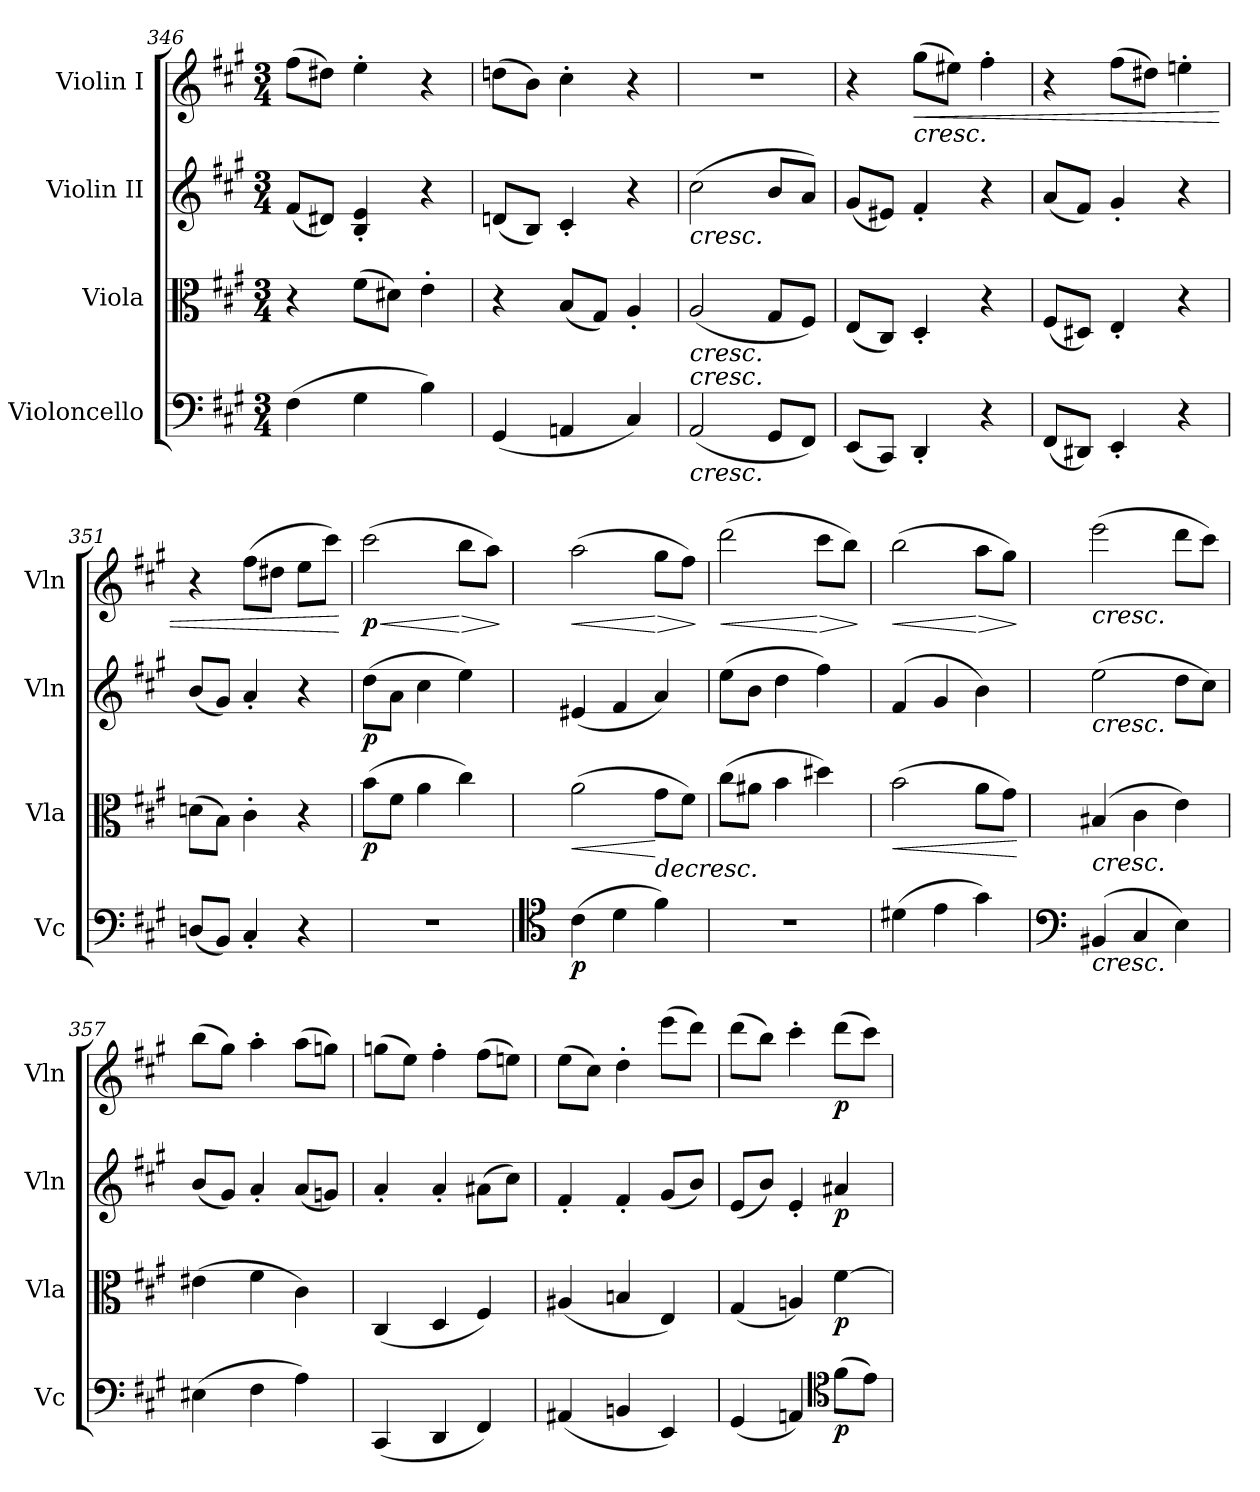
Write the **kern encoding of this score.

**kern	**dynam	**kern	**dynam	**kern	**dynam	**kern	**dynam
*part4	*part4	*part3	*part3	*part2	*part2	*part1	*part1
*staff4	*staff4	*staff3	*staff3	*staff2	*staff2	*staff1	*staff1
*I"Violoncello	*	*I"Viola	*	*I"Violin II	*	*I"Violin I	*
*I'Vc	*	*I'Vla	*	*I'Vln	*	*I'Vln	*
*clefF4	*	*clefC3	*	*clefG2	*	*clefG2	*
*k[f#c#g#]	*	*k[f#c#g#]	*	*k[f#c#g#]	*	*k[f#c#g#]	*
*M3/4	*	*M3/4	*	*M3/4	*	*M3/4	*
=346	=346	=346	=346	=346	=346	=346	=346
(>4F#\	.	4r	.	(<8f#/L	.	(>8ff#\L	.
.	.	.	.	8d#X/J)	.	8dd#X\J)	.
4G#\	.	(>8f#\L	.	4B/' 4e/'	.	4ee'\	.
.	.	8d#X\J)	.	.	.	.	.
4B\)	.	4e'\	.	4r	.	4r	.
=347	=347	=347	=347	=347	=347	=347	=347
(<4GG#/	.	4r	.	(<8dn/L	.	(>8ddn\L	.
.	.	.	.	8B/J)	.	8b\J)	.
4AAn/	.	(<8B/L	.	4c#'/	.	4cc#'\	.
.	.	8G#/J)	.	.	.	.	.
4C#/)	.	4A'/	.	4r	.	4r	.
=348	=348	=348	=348	=348	=348	=348	=348
!	!	!	!	!LO:TX:b:i:t=cresc.	!	!	!
!	!	!LO:TX:b:i:t=cresc.	!	!	!	!	!
!LO:TX:b:i:t=cresc.	!	!	!	!	!	!	!
!	!	!	!LO:HP:b	!	!	!	!
(<2AA/	.	(<2A/	<	(>2cc#\	.	2.r	.
8GG#/L	.	8G#/L	.	8b/L	.	.	.
8FF#/J)	.	8F#/J)	.	8a/J)	.	.	.
=349	=349	=349	=349	=349	=349	=349	=349
(<8EE/L	.	(<8E/L	.	(<8g#/L	.	4r	.
8CC#/J)	.	8C#/J)	.	8e#X/J)	.	.	.
!	!	!	!	!	!	!LO:TX:b:i:t=cresc.	!
!	!	!	!	!	!	!	!LO:HP:b
4DD'/	.	4D'/	.	4f#'/	.	(>8gg#\L	<
.	.	.	.	.	.	8ee#X\J)	.
4r	.	4r	.	4r	.	4ff#'\	.
=350	=350	=350	=350	=350	=350	=350	=350
(<8FF#/L	.	(<8F#/L	.	(<8a/L	.	4r	.
8DD#X/J)	.	8D#X/J)	.	8f#/J)	.	.	.
4EE'/	.	4E'/	.	4g#'/	.	(>8ff#\L	.
.	.	.	.	.	.	8dd#X\J)	.
4r	.	4r	.	4r	.	4een'\	.
=351	=351	=351	=351	=351	=351	=351	=351
(<8Dn/L	.	(>8dn\L	.	(<8b/L	.	4r	.
8BB/J)	.	8B\J)	.	8g#/J)	.	.	.
4C#'/	.	4c#'\	.	4a'/	.	(>8ff#\L	.
.	.	.	.	.	.	8dd#X\J	.
4r	.	4r	.	4r	.	8ee\L	.
.	.	.	.	.	.	8ccc#\J)	.
.	.	.	.	.	.	.	[
=352	=352	=352	=352	=352	=352	=352	=352
!	!	!	!LO:DY:b	!	!LO:DY:b	!	!LO:HP:b
!	!	!	!	!	!	!	!LO:DY:n=1:b
2.r	.	(>8b\L	p	(>8dd\L	p	(>2ccc#\	< p
.	.	8f#\J	.	8a\J	.	.	.
.	.	4a\	.	4cc#\	.	.	.
!	!	!	!	!	!	!	!LO:HP:n=1:b
.	.	4cc#\)	.	4ee\)	.	8bb\L	[ >
.	.	.	.	.	.	8aa\J)	.
.	.	.	.	.	.	.	]
=353	=353	=353	=353	=353	=353	=353	=353
*clefC4	*	*	*	*	*	*	*
!	!LO:DY:b	!	!LO:HP:b	!	!	!	!LO:HP:b
(>4c#\	p	(>2a\	<	(<4e#X/	.	(>2aa\	<
4d\	.	.	.	4f#/	.	.	.
!	!	!	!LO:HP:n=1:b	!	!	!	!LO:HP:n=1:b
4f#\)	.	8g#\L	[ >	4a/)	.	8gg#\L	[ >
.	.	8f#\J)	.	.	.	8ff#\J)	.
.	.	.	[	.	.	.	]
=354	=354	=354	=354	=354	=354	=354	=354
!	!	!	!	!	!	!	!LO:HP:b
2.r	.	(>8cc#\L	.	(>8ee\L	.	(>2ddd\	<
.	.	8a#X\J	.	8b\J	.	.	.
.	.	4b\	.	4dd\	.	.	.
!	!	!	!	!	!	!	!LO:HP:n=1:b
.	.	4dd#X\)	.	4ff#\)	.	8ccc#\L	[ >
.	.	.	.	.	.	8bb\J)	.
.	.	.	.	.	.	.	]
=355	=355	=355	=355	=355	=355	=355	=355
!	!	!	!LO:HP:b	!	!	!	!LO:HP:b
(>4d#X\	.	(>2b\	<	(>4f#/	.	(>2bb\	<
4e\	.	.	.	4g#/	.	.	.
!	!	!	!	!	!	!	!LO:HP:n=1:b
4g#\)	.	8a\L	]	4b\)	.	8aa\L	[ >
.	.	8g#\J)	.	.	.	8gg#\J)	.
.	.	.	[	.	.	.	]
=356	=356	=356	=356	=356	=356	=356	=356
*clefF4	*	*	*	*	*	*	*
!	!	!	!	!	!	!LO:TX:b:i:t=cresc.	!
!	!	!	!	!LO:TX:b:i:t=cresc.	!	!	!
!	!	!LO:TX:b:i:t=cresc.	!	!	!	!	!
!LO:TX:b:i:t=cresc.	!	!	!	!	!	!	!
(>4BB#X/	.	(>4B#X/	.	(>2ee\	.	(>2eee\	.
4C#/	.	4c#\	.	.	.	.	.
4E\)	.	4e\)	.	8dd\L	.	8ddd\L	.
.	.	.	.	8cc#\J)	.	8ccc#\J)	.
=357	=357	=357	=357	=357	=357	=357	=357
(>4E#X\	.	(>4e#X\	.	(<8b/L	.	(>8bb\L	.
.	.	.	.	8g#/J)	.	8gg#\J)	.
4F#\	.	4f#\	.	4a'/	.	4aa'\	.
4A\)	.	4c#\)	.	(<8a/L	.	(>8aa\L	.
.	.	.	.	8gn/J)	.	8ggn\J)	.
=358	=358	=358	=358	=358	=358	=358	=358
(<4CC#/	.	(<4C#/	.	4a'/	.	(>8ggn\L	.
.	.	.	.	.	.	8ee\J)	.
4DD/	.	4D/	.	4a'/	.	4ff#'\	.
4FF#/)	.	4F#/)	.	(>8a#X\L	.	(>8ff#\L	.
.	.	.	.	8cc#\J)	.	8een\J)	.
=359	=359	=359	=359	=359	=359	=359	=359
(<4AA#X/	.	(<4A#X/	.	4f#'/	.	(>8ee\L	.
.	.	.	.	.	.	8cc#\J)	.
4BBn/	.	4Bn/	.	4f#'/	.	4dd'\	.
4EE/)	.	4E/)	.	(<8g#/L	.	(>8eee\L	.
.	.	.	.	8b/J)	.	8ddd\J)	.
=360	=360	=360	=360	=360	=360	=360	=360
(<4GG#/	.	(<4G#/	.	(<8e/L	.	(>8ddd\L	.
.	.	.	.	8b/J)	.	8bb\J)	.
4AAn/)	.	4An/)	.	4e'/	.	4ccc#'\	.
*clefC4	*	*	*	*	*	*	*
!	!LO:DY:b	!	!LO:DY:b	!	!LO:DY:b	!	!LO:DY:b
(>8f#\L	p	[4f#\	p	4a#X/	p	(>8ddd\L	p
8e\J)	.	.	.	.	.	8ccc#\J)	.
=	=	=	=	=	=	=	=
*-	*-	*-	*-	*-	*-	*-	*-
